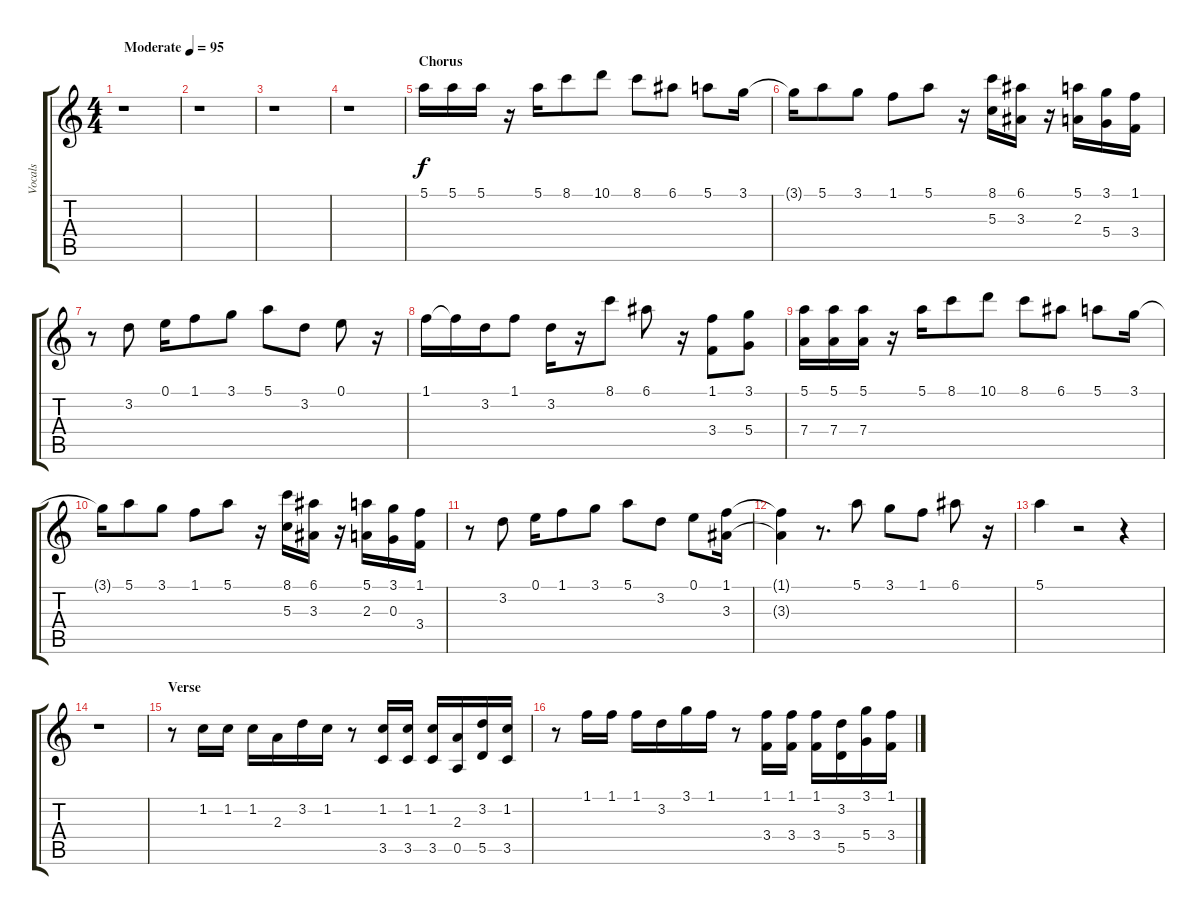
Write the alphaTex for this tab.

\track ("Vocals" "Vocals") {instrument overdrivenguitar}
\staff {score tabs}
\tuning (E4 B3 G3 D3 A2 E2) {hide}
\ts (4 4)
\tempo (95 "Moderate")
\clef g2
\ks c
r.1{dy f instrument overdrivenguitar} |
r.1 |
r.1 |
r.1 |
\section ("" "Chorus")
5.1.16 5.1.16 5.1.16 r.16 5.1.16 8.1.8 10.1.8 8.1.8 6.1.8 5.1.8 3.1.16 |
3.1{t}.16 5.1.8 3.1.8 1.1.8 5.1.8 r.16 (8.1 5.3).16 (6.1 3.3).16 r.16 (5.1 2.3).16 (3.1 5.4).16 (1.1 3.4).16 |
r.8 3.2.8 0.1.16 1.1.8 3.1.8 5.1.8 3.2.8 0.1.8 r.16 |
1.1.16 1.1{t}.16 3.2.16 1.1.8 3.2.16 r.16 8.1.8 6.1.8 r.16 (1.1 3.4).8 (3.1 5.4).8 |
(5.1 7.4).16 (5.1 7.4).16 (5.1 7.4).16 r.16 5.1.16 8.1.8 10.1.8 8.1.8 6.1.8 5.1.8 3.1.16 |
3.1{t}.16 5.1.8 3.1.8 1.1.8 5.1.8 r.16 (8.1 5.3).16 (6.1 3.3).16 r.16 (5.1 2.3).16 (3.1 0.3).16 (1.1 3.4).16 |
r.8 3.2.8 0.1.16 1.1.8 3.1.8 5.1.8 3.2.8 0.1.8 (1.1 3.3).16 |
(1.1{t} 3.3{t}).4 r.8{d} 5.1.8 3.1.8 1.1.8 6.1.8 r.16 |
5.1.4 r.2 r.4 |
r.1 |
\section ("" "Verse")
r.8 1.2.16 1.2.16 1.2.16 2.3.16 3.2.16 1.2.16 r.8 (1.2 3.5).16 (1.2 3.5).16 (1.2 3.5).16 (2.3 0.5).16 (3.2 5.5).16 (1.2 3.5).16 |
r.8 1.1.16 1.1.16 1.1.16 3.2.16 3.1.16 1.1.16 r.8 (1.1 3.4).16 (1.1 3.4).16 (1.1 3.4).16 (3.2 5.5).16 (3.1 5.4).16 (1.1 3.4).16
